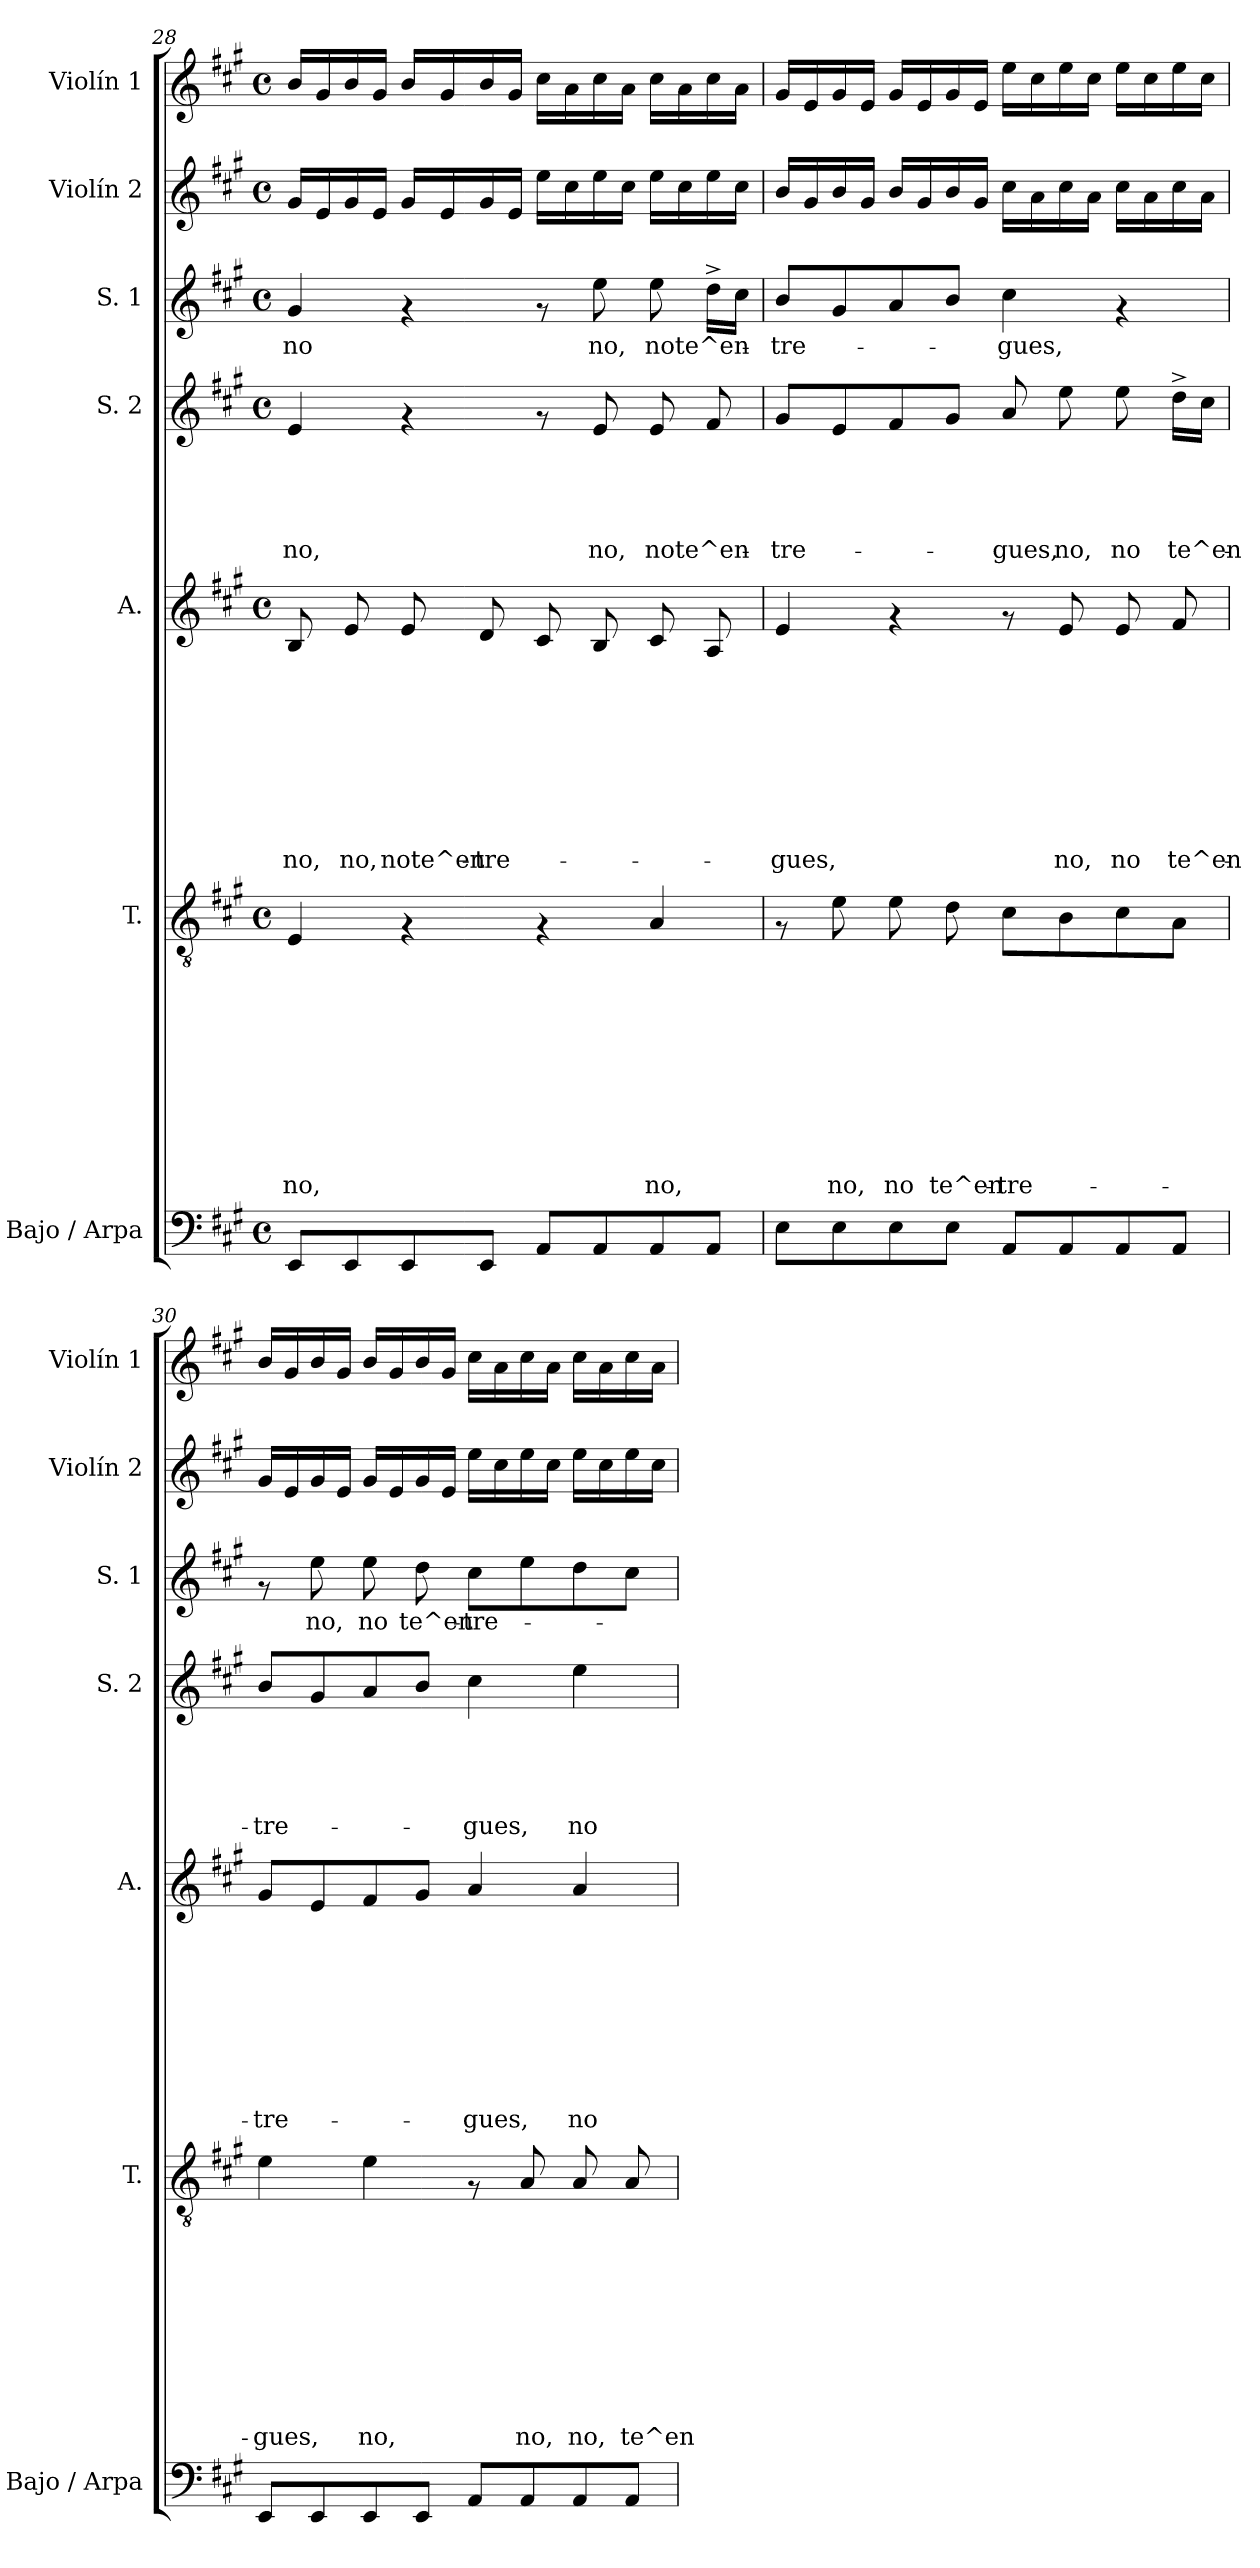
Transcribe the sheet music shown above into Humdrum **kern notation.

**kern	**kern	**text	**text	**text	**text	**text	**text	**text	**text	**text	**text	**kern	**text	**text	**text	**text	**text	**text	**text	**text	**text	**kern	**text	**text	**text	**text	**text	**kern	**text	**kern	**kern
*part7	*part6	*part6	*part6	*part6	*part6	*part6	*part6	*part6	*part6	*part6	*part6	*part5	*part5	*part5	*part5	*part5	*part5	*part5	*part5	*part5	*part5	*part4	*part4	*part4	*part4	*part4	*part4	*part3	*part3	*part2	*part1
*staff7	*staff6	*staff6	*staff6	*staff6	*staff6	*staff6	*staff6	*staff6	*staff6	*staff6	*staff6	*staff5	*staff5	*staff5	*staff5	*staff5	*staff5	*staff5	*staff5	*staff5	*staff5	*staff4	*staff4	*staff4	*staff4	*staff4	*staff4	*staff3	*staff3	*staff2	*staff1
*I"Bajo / Arpa	*I"T.	*	*	*	*	*	*	*	*	*	*	*I"A.	*	*	*	*	*	*	*	*	*	*I"S. 2	*	*	*	*	*	*I"S. 1	*	*I"Violín 2	*I"Violín 1
*I'Bajo / Arpa	*I'T.	*	*	*	*	*	*	*	*	*	*	*I'A.	*	*	*	*	*	*	*	*	*	*I'S. 2	*	*	*	*	*	*I'S. 1	*	*I'Violín 2	*I'Violín 1
*clefF4	*clefGv2	*	*	*	*	*	*	*	*	*	*	*clefG2	*	*	*	*	*	*	*	*	*	*clefG2	*	*	*	*	*	*clefG2	*	*clefG2	*clefG2
*k[f#c#g#]	*k[f#c#g#]	*	*	*	*	*	*	*	*	*	*	*k[f#c#g#]	*	*	*	*	*	*	*	*	*	*k[f#c#g#]	*	*	*	*	*	*k[f#c#g#]	*	*k[f#c#g#]	*k[f#c#g#]
*A:	*A:	*	*	*	*	*	*	*	*	*	*	*A:	*	*	*	*	*	*	*	*	*	*A:	*	*	*	*	*	*A:	*	*A:	*A:
*M4/4	*M4/4	*	*	*	*	*	*	*	*	*	*	*M4/4	*	*	*	*	*	*	*	*	*	*M4/4	*	*	*	*	*	*M4/4	*	*M4/4	*M4/4
*met(c)	*met(c)	*	*	*	*	*	*	*	*	*	*	*met(c)	*	*	*	*	*	*	*	*	*	*met(c)	*	*	*	*	*	*met(c)	*	*met(c)	*met(c)
=28	=28	=28	=28	=28	=28	=28	=28	=28	=28	=28	=28	=28	=28	=28	=28	=28	=28	=28	=28	=28	=28	=28	=28	=28	=28	=28	=28	=28	=28	=28	=28
!	!	!	!	!	!	!	!	!	!	!	!LO:LY:b	!	!	!	!	!	!	!	!	!	!LO:LY:b	!	!	!	!	!	!LO:LY:b	!	!LO:LY:b	!	!
8EE/L	4E/	.	.	.	.	.	.	.	.	.	no,	8B/	.	.	.	.	.	.	.	.	no,	4e/	.	.	.	.	no,	4g#/	no	16g#/LL	16b/LL
.	.	.	.	.	.	.	.	.	.	.	.	.	.	.	.	.	.	.	.	.	.	.	.	.	.	.	.	.	.	16e/	16g#/
!	!	!	!	!	!	!	!	!	!	!	!	!	!	!	!	!	!	!	!	!	!LO:LY:b	!	!	!	!	!	!	!	!	!	!
8EE/	.	.	.	.	.	.	.	.	.	.	.	8e/	.	.	.	.	.	.	.	.	no,	.	.	.	.	.	.	.	.	16g#/	16b/
.	.	.	.	.	.	.	.	.	.	.	.	.	.	.	.	.	.	.	.	.	.	.	.	.	.	.	.	.	.	16e/JJ	16g#/JJ
!	!	!	!	!	!	!	!	!	!	!	!	!	!	!	!	!	!	!	!	!	!LO:LY:b	!	!	!	!	!	!	!	!	!	!
8EE/	4rF	.	.	.	.	.	.	.	.	.	.	8e/	.	.	.	.	.	.	.	.	note^en-	4rf	.	.	.	.	.	4rf	.	16g#/LL	16b/LL
.	.	.	.	.	.	.	.	.	.	.	.	.	.	.	.	.	.	.	.	.	.	.	.	.	.	.	.	.	.	16e/	16g#/
!	!	!	!	!	!	!	!	!	!	!	!	!	!	!	!	!	!	!	!	!	!LO:LY:b	!	!	!	!	!	!	!	!	!	!
8EE/J	.	.	.	.	.	.	.	.	.	.	.	8d/	.	.	.	.	.	.	.	.	-tre-	.	.	.	.	.	.	.	.	16g#/	16b/
.	.	.	.	.	.	.	.	.	.	.	.	.	.	.	.	.	.	.	.	.	.	.	.	.	.	.	.	.	.	16e/JJ	16g#/JJ
8AA/L	4rF	.	.	.	.	.	.	.	.	.	.	8c#/	.	.	.	.	.	.	.	.	.	8rf	.	.	.	.	.	8rf	.	16ee\LL	16cc#\LL
.	.	.	.	.	.	.	.	.	.	.	.	.	.	.	.	.	.	.	.	.	.	.	.	.	.	.	.	.	.	16cc#\	16a\
!	!	!	!	!	!	!	!	!	!	!	!	!	!	!	!	!	!	!	!	!	!	!	!	!	!	!	!LO:LY:b	!	!LO:LY:b	!	!
8AA/	.	.	.	.	.	.	.	.	.	.	.	8B/	.	.	.	.	.	.	.	.	.	8e/	.	.	.	.	no,	8ee\	no,	16ee\	16cc#\
.	.	.	.	.	.	.	.	.	.	.	.	.	.	.	.	.	.	.	.	.	.	.	.	.	.	.	.	.	.	16cc#\JJ	16a\JJ
!	!	!	!	!	!	!	!	!	!	!	!LO:LY:b	!	!	!	!	!	!	!	!	!	!	!	!	!	!	!	!LO:LY:b	!	!LO:LY:b	!	!
8AA/	4A/	.	.	.	.	.	.	.	.	.	no,	8c#/	.	.	.	.	.	.	.	.	.	8e/	.	.	.	.	note^en-	8ee\	note^en-	16ee\LL	16cc#\LL
.	.	.	.	.	.	.	.	.	.	.	.	.	.	.	.	.	.	.	.	.	.	.	.	.	.	.	.	.	.	16cc#\	16a\
8AA/J	.	.	.	.	.	.	.	.	.	.	.	8A/	.	.	.	.	.	.	.	.	.	8f#/	.	.	.	.	.	16dd^>\LL	.	16ee\	16cc#\
.	.	.	.	.	.	.	.	.	.	.	.	.	.	.	.	.	.	.	.	.	.	.	.	.	.	.	.	16cc#\JJ	.	16cc#\JJ	16a\JJ
!!LO:LB:g=z
=29	=29	=29	=29	=29	=29	=29	=29	=29	=29	=29	=29	=29	=29	=29	=29	=29	=29	=29	=29	=29	=29	=29	=29	=29	=29	=29	=29	=29	=29	=29	=29
!	!	!	!	!	!	!	!	!	!	!	!	!	!	!	!	!	!	!	!	!	!LO:LY:b	!	!	!	!	!	!LO:LY:b	!	!LO:LY:b	!	!
8E\L	8rF	.	.	.	.	.	.	.	.	.	.	4e/	.	.	.	.	.	.	.	.	-gues,	8g#/L	.	.	.	.	-tre-	8b/L	-tre-	16b/LL	16g#/LL
.	.	.	.	.	.	.	.	.	.	.	.	.	.	.	.	.	.	.	.	.	.	.	.	.	.	.	.	.	.	16g#/	16e/
!	!	!	!	!	!	!	!	!	!	!	!LO:LY:b	!	!	!	!	!	!	!	!	!	!	!	!	!	!	!	!	!	!	!	!
8E\	8e\	.	.	.	.	.	.	.	.	.	no,	.	.	.	.	.	.	.	.	.	.	8e/	.	.	.	.	.	8g#/	.	16b/	16g#/
.	.	.	.	.	.	.	.	.	.	.	.	.	.	.	.	.	.	.	.	.	.	.	.	.	.	.	.	.	.	16g#/JJ	16e/JJ
!	!	!	!	!	!	!	!	!	!	!	!LO:LY:b	!	!	!	!	!	!	!	!	!	!	!	!	!	!	!	!	!	!	!	!
8E\	8e\	.	.	.	.	.	.	.	.	.	no	4rf	.	.	.	.	.	.	.	.	.	8f#/	.	.	.	.	.	8a/	.	16b/LL	16g#/LL
.	.	.	.	.	.	.	.	.	.	.	.	.	.	.	.	.	.	.	.	.	.	.	.	.	.	.	.	.	.	16g#/	16e/
!	!	!	!	!	!	!	!	!	!	!	!LO:LY:b	!	!	!	!	!	!	!	!	!	!	!	!	!	!	!	!	!	!	!	!
8E\J	8d\	.	.	.	.	.	.	.	.	.	te^en-	.	.	.	.	.	.	.	.	.	.	8g#/J	.	.	.	.	.	8b/J	.	16b/	16g#/
.	.	.	.	.	.	.	.	.	.	.	.	.	.	.	.	.	.	.	.	.	.	.	.	.	.	.	.	.	.	16g#/JJ	16e/JJ
!	!	!	!	!	!	!	!	!	!	!	!LO:LY:b	!	!	!	!	!	!	!	!	!	!	!	!	!	!	!	!LO:LY:b	!	!LO:LY:b	!	!
8AA/L	8c#\L	.	.	.	.	.	.	.	.	.	-tre-	8rf	.	.	.	.	.	.	.	.	.	8a/	.	.	.	.	-gues,	4cc#\	-gues,	16cc#\LL	16ee\LL
.	.	.	.	.	.	.	.	.	.	.	.	.	.	.	.	.	.	.	.	.	.	.	.	.	.	.	.	.	.	16a\	16cc#\
!	!	!	!	!	!	!	!	!	!	!	!	!	!	!	!	!	!	!	!	!	!LO:LY:b	!	!	!	!	!	!LO:LY:b	!	!	!	!
8AA/	8B\	.	.	.	.	.	.	.	.	.	.	8e/	.	.	.	.	.	.	.	.	no,	8ee\	.	.	.	.	no,	.	.	16cc#\	16ee\
.	.	.	.	.	.	.	.	.	.	.	.	.	.	.	.	.	.	.	.	.	.	.	.	.	.	.	.	.	.	16a\JJ	16cc#\JJ
!	!	!	!	!	!	!	!	!	!	!	!	!	!	!	!	!	!	!	!	!	!LO:LY:b	!	!	!	!	!	!LO:LY:b	!	!	!	!
8AA/	8c#\	.	.	.	.	.	.	.	.	.	.	8e/	.	.	.	.	.	.	.	.	no	8ee\	.	.	.	.	no	4rf	.	16cc#\LL	16ee\LL
.	.	.	.	.	.	.	.	.	.	.	.	.	.	.	.	.	.	.	.	.	.	.	.	.	.	.	.	.	.	16a\	16cc#\
!	!	!	!	!	!	!	!	!	!	!	!	!	!	!	!	!	!	!	!	!	!LO:LY:b	!	!	!	!	!	!LO:LY:b	!	!	!	!
8AA/J	8A\J	.	.	.	.	.	.	.	.	.	.	8f#/	.	.	.	.	.	.	.	.	te^en-	16dd^>\LL	.	.	.	.	te^en-	.	.	16cc#\	16ee\
.	.	.	.	.	.	.	.	.	.	.	.	.	.	.	.	.	.	.	.	.	.	16cc#\JJ	.	.	.	.	.	.	.	16a\JJ	16cc#\JJ
=30	=30	=30	=30	=30	=30	=30	=30	=30	=30	=30	=30	=30	=30	=30	=30	=30	=30	=30	=30	=30	=30	=30	=30	=30	=30	=30	=30	=30	=30	=30	=30
!	!	!	!	!	!	!	!	!	!	!	!LO:LY:b	!	!	!	!	!	!	!	!	!	!LO:LY:b	!	!	!	!	!	!LO:LY:b	!	!	!	!
8EE/L	4e\	.	.	.	.	.	.	.	.	.	-gues,	8g#/L	.	.	.	.	.	.	.	.	-tre-	8b/L	.	.	.	.	-tre-	8rf	.	16g#/LL	16b/LL
.	.	.	.	.	.	.	.	.	.	.	.	.	.	.	.	.	.	.	.	.	.	.	.	.	.	.	.	.	.	16e/	16g#/
!	!	!	!	!	!	!	!	!	!	!	!	!	!	!	!	!	!	!	!	!	!	!	!	!	!	!	!	!	!LO:LY:b	!	!
8EE/	.	.	.	.	.	.	.	.	.	.	.	8e/	.	.	.	.	.	.	.	.	.	8g#/	.	.	.	.	.	8ee\	no,	16g#/	16b/
.	.	.	.	.	.	.	.	.	.	.	.	.	.	.	.	.	.	.	.	.	.	.	.	.	.	.	.	.	.	16e/JJ	16g#/JJ
!	!	!	!	!	!	!	!	!	!	!	!LO:LY:b	!	!	!	!	!	!	!	!	!	!	!	!	!	!	!	!	!	!LO:LY:b	!	!
8EE/	4e\	.	.	.	.	.	.	.	.	.	no,	8f#/	.	.	.	.	.	.	.	.	.	8a/	.	.	.	.	.	8ee\	no	16g#/LL	16b/LL
.	.	.	.	.	.	.	.	.	.	.	.	.	.	.	.	.	.	.	.	.	.	.	.	.	.	.	.	.	.	16e/	16g#/
!	!	!	!	!	!	!	!	!	!	!	!	!	!	!	!	!	!	!	!	!	!	!	!	!	!	!	!	!	!LO:LY:b	!	!
8EE/J	.	.	.	.	.	.	.	.	.	.	.	8g#/J	.	.	.	.	.	.	.	.	.	8b/J	.	.	.	.	.	8dd\	te^en-	16g#/	16b/
.	.	.	.	.	.	.	.	.	.	.	.	.	.	.	.	.	.	.	.	.	.	.	.	.	.	.	.	.	.	16e/JJ	16g#/JJ
!	!	!	!	!	!	!	!	!	!	!	!	!	!	!	!	!	!	!	!	!	!LO:LY:b	!	!	!	!	!	!LO:LY:b	!	!LO:LY:b	!	!
8AA/L	8rF	.	.	.	.	.	.	.	.	.	.	4a/	.	.	.	.	.	.	.	.	-gues,	4cc#\	.	.	.	.	-gues,	8cc#\L	-tre-	16ee\LL	16cc#\LL
.	.	.	.	.	.	.	.	.	.	.	.	.	.	.	.	.	.	.	.	.	.	.	.	.	.	.	.	.	.	16cc#\	16a\
!	!	!	!	!	!	!	!	!	!	!	!LO:LY:b	!	!	!	!	!	!	!	!	!	!	!	!	!	!	!	!	!	!	!	!
8AA/	8A/	.	.	.	.	.	.	.	.	.	no,	.	.	.	.	.	.	.	.	.	.	.	.	.	.	.	.	8ee\	.	16ee\	16cc#\
.	.	.	.	.	.	.	.	.	.	.	.	.	.	.	.	.	.	.	.	.	.	.	.	.	.	.	.	.	.	16cc#\JJ	16a\JJ
!	!	!	!	!	!	!	!	!	!	!	!LO:LY:b	!	!	!	!	!	!	!	!	!	!LO:LY:b	!	!	!	!	!	!LO:LY:b	!	!	!	!
8AA/	8A/	.	.	.	.	.	.	.	.	.	no,	4a/	.	.	.	.	.	.	.	.	no	4ee\	.	.	.	.	no	8dd\	.	16ee\LL	16cc#\LL
.	.	.	.	.	.	.	.	.	.	.	.	.	.	.	.	.	.	.	.	.	.	.	.	.	.	.	.	.	.	16cc#\	16a\
!	!	!	!	!	!	!	!	!	!	!	!LO:LY:b	!	!	!	!	!	!	!	!	!	!	!	!	!	!	!	!	!	!	!	!
8AA/J	8A/	.	.	.	.	.	.	.	.	.	te^en-	.	.	.	.	.	.	.	.	.	.	.	.	.	.	.	.	8cc#\J	.	16ee\	16cc#\
.	.	.	.	.	.	.	.	.	.	.	.	.	.	.	.	.	.	.	.	.	.	.	.	.	.	.	.	.	.	16cc#\JJ	16a\JJ
=	=	=	=	=	=	=	=	=	=	=	=	=	=	=	=	=	=	=	=	=	=	=	=	=	=	=	=	=	=	=	=
*-	*-	*-	*-	*-	*-	*-	*-	*-	*-	*-	*-	*-	*-	*-	*-	*-	*-	*-	*-	*-	*-	*-	*-	*-	*-	*-	*-	*-	*-	*-	*-
